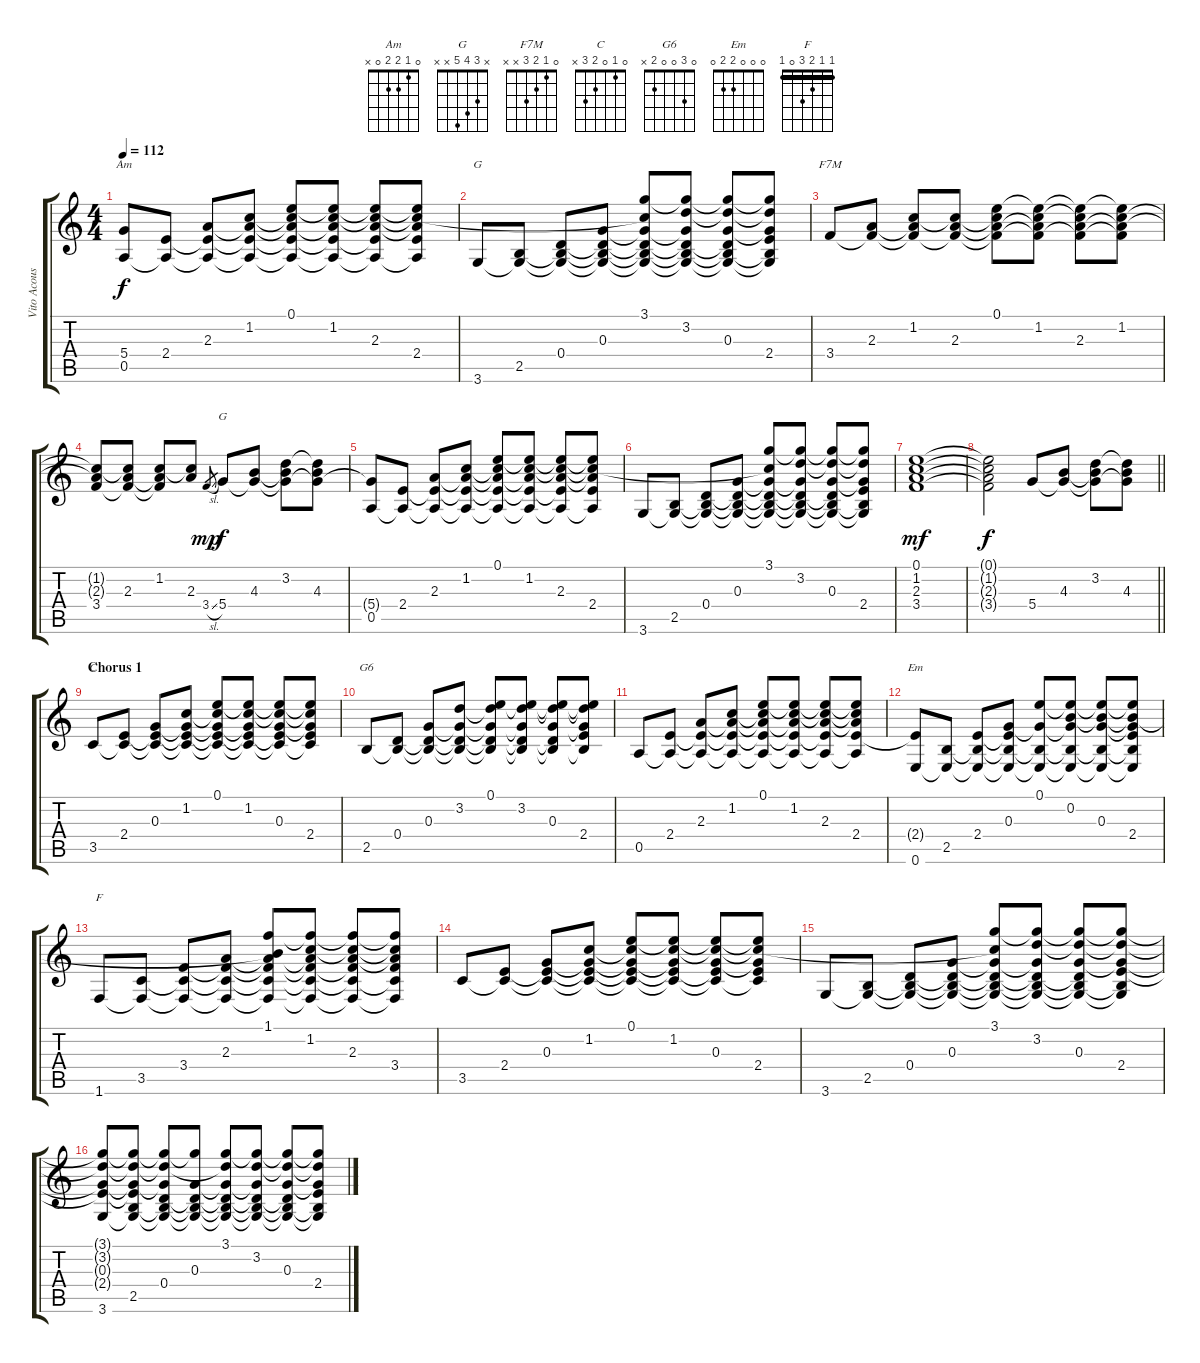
\track ("Vito Acoustic Guitar" "Vito Acous") {instrument acousticguitarsteel}
\staff {score tabs}
\tuning (E4 B3 G3 D3 A2 E2) {hide}
\chord ("Am" 0 1 2 2 0 x)
\chord ("G" 3 3 0 0 2 3) {barre 3}
\chord ("F7M" 0 1 2 3 x x)
\chord ("G" x 3 4 5 x x)
\chord ("C" 0 1 0 2 3 x)
\chord ("G6" 0 3 0 0 2 x)
\chord ("Em" 0 0 0 2 2 0)
\chord ("F" 1 1 2 3 0 1) {barre 1}
\ts (4 4)
\tempo 112
\clef g2
\ks c
(5.4{t} 0.5).8{ch "Am" dy f} (2.4 0.5{t}).8 (2.3 2.4{t} 0.5{t}).8 (1.2 2.3{t} 2.4{t} 0.5{t}).8 (0.1 1.2{t} 2.3{t} 2.4{t} 0.5{t}).8 (0.1{t} 1.2 2.3{t} 2.4{t} 0.5{t}).8 (0.1{t} 1.2{t} 2.3 2.4{t} 0.5{t}).8 (0.1{t} 1.2{t} 2.3{t} 2.4 0.5{t}).8 |
3.6.8{ch "G"} (2.5 3.6{t}).8 (0.4 2.5{t} 3.6{t}).8 (0.3 0.4{t} 2.5{t} 3.6{t}).8 (3.1 1.2{t} 0.3{t} 0.4{t} 2.5{t} 3.6{t}).8 (3.1{t} 3.2 0.3{t} 0.4{t} 2.5{t} 3.6{t}).8 (3.1{t} 3.2{t} 0.3 0.4{t} 2.5{t} 3.6{t}).8 (3.1{t} 3.2{t} 0.3{t} 2.4 2.5{t} 3.6{t}).8 |
3.4.8{ch "F7M"} (2.3 3.4{t}).8 (1.2 2.3{t} 3.4{t}).8 (1.2{t} 2.3 3.4{t}).8 (0.1 1.2{t} 2.3{t} 3.4{t}).8 (0.1{t} 1.2 2.3{t} 3.4{t}).8 (0.1{t} 1.2{t} 2.3 3.4{t}).8 (0.1{t} 1.2 2.3{t} 3.4{t}).8 |
(1.2{t} 2.3{t} 3.4).8 (1.2{t} 2.3 3.4{t}).8 (1.2 2.3{t} 3.4{t}).8 (1.2{t} 2.3).8 3.4{sl}.8{gr dy mp} 5.4.8{ch "G" dy f} (4.3 5.4{t}).8 (3.2 4.3{t} 5.4{t}).8 (3.2{t} 4.3 5.4{t}).8 |
(5.4{t} 0.5).8 (2.4 0.5{t}).8 (2.3 2.4{t} 0.5{t}).8 (1.2 2.3{t} 2.4{t} 0.5{t}).8 (0.1 1.2{t} 2.3{t} 2.4{t} 0.5{t}).8 (0.1{t} 1.2 2.3{t} 2.4{t} 0.5{t}).8 (0.1{t} 1.2{t} 2.3 2.4{t} 0.5{t}).8 (0.1{t} 1.2{t} 2.3{t} 2.4 0.5{t}).8 |
3.6.8 (2.5 3.6{t}).8 (0.4 2.5{t} 3.6{t}).8 (0.3 0.4{t} 2.5{t} 3.6{t}).8 (3.1 1.2{t} 0.3{t} 0.4{t} 2.5{t} 3.6{t}).8 (3.1{t} 3.2 0.3{t} 0.4{t} 2.5{t} 3.6{t}).8 (3.1{t} 3.2{t} 0.3 0.4{t} 2.5{t} 3.6{t}).8 (3.1{t} 3.2{t} 0.3{t} 2.4 2.5{t} 3.6{t}).8 |
(0.1 1.2 2.3 3.4).1{dy mf} |
\barLineRight lightlight
(0.1{t} 1.2{t} 2.3{t} 3.4{t}).2{dy f} 5.4.8 (4.3 5.4{t}).8 (3.2 4.3{t} 5.4{t}).8 (3.2{t} 4.3 5.4{t}).8 |
\section ("" "Chorus 1")
3.5.8{ch "C"} (2.4 3.5{t}).8 (0.3 2.4{t} 3.5{t}).8 (1.2 0.3{t} 2.4{t} 3.5{t}).8 (0.1 1.2{t} 0.3{t} 2.4{t} 3.5{t}).8 (0.1{t} 1.2 0.3{t} 2.4{t} 3.5{t}).8 (0.1{t} 1.2{t} 0.3 2.4{t} 3.5{t}).8 (0.1{t} 1.2{t} 0.3{t} 2.4 3.5{t}).8 |
2.5.8{ch "G6"} (0.4 2.5{t}).8 (0.3 0.4{t} 2.5{t}).8 (3.2 0.3{t} 0.4{t} 2.5{t}).8 (0.1 3.2{t} 0.3{t} 0.4{t} 2.5{t}).8 (0.1{t} 3.2 0.3{t} 0.4{t} 2.5{t}).8 (0.1{t} 3.2{t} 0.3 0.4{t} 2.5{t}).8 (0.1{t} 3.2{t} 0.3{t} 2.4 2.5{t}).8 |
0.5.8 (2.4 0.5{t}).8 (2.3 2.4{t} 0.5{t}).8 (1.2 2.3{t} 2.4{t} 0.5{t}).8 (0.1 1.2{t} 2.3{t} 2.4{t} 0.5{t}).8 (0.1{t} 1.2 2.3{t} 2.4{t} 0.5{t}).8 (0.1{t} 1.2{t} 2.3 2.4{t} 0.5{t}).8 (0.1{t} 1.2{t} 2.3{t} 2.4 0.5{t}).8 |
(2.4{t} 0.6).8{ch "Em"} (2.5 0.6{t}).8 (2.4 2.5{t} 0.6{t}).8 (0.3 2.4{t} 2.5{t} 0.6{t}).8 (0.1 0.3{t} 2.5{t} 0.6{t}).8 (0.1{t} 0.2 0.3{t} 2.5{t} 0.6{t}).8 (0.1{t} 0.2{t} 0.3 2.5{t} 0.6{t}).8 (0.1{t} 0.2{t} 0.3{t} 2.4 2.5{t} 0.6{t}).8 |
1.6.8{ch "F"} (3.5 1.6{t}).8 (3.4 3.5{t} 1.6{t}).8 (2.3 3.4{t} 3.5{t} 1.6{t}).8 (1.1 0.2{t} 2.3{t} 3.4{t} 3.5{t} 1.6{t}).8 (1.1{t} 1.2 2.3{t} 3.4{t} 3.5{t} 1.6{t}).8 (1.1{t} 1.2{t} 2.3 3.4{t} 3.5{t} 1.6{t}).8 (1.1{t} 1.2{t} 2.3{t} 3.4 3.5{t} 1.6{t}).8 |
3.5.8 (2.4 3.5{t}).8 (0.3 2.4{t} 3.5{t}).8 (1.2 0.3{t} 2.4{t} 3.5{t}).8 (0.1 1.2{t} 0.3{t} 2.4{t} 3.5{t}).8 (0.1{t} 1.2 0.3{t} 2.4{t} 3.5{t}).8 (0.1{t} 1.2{t} 0.3 2.4{t} 3.5{t}).8 (0.1{t} 1.2{t} 0.3{t} 2.4 3.5{t}).8 |
3.6.8 (2.5 3.6{t}).8 (0.4 2.5{t} 3.6{t}).8 (0.3 0.4{t} 2.5{t} 3.6{t}).8 (3.1 1.2{t} 0.3{t} 0.4{t} 2.5{t} 3.6{t}).8 (3.1{t} 3.2 0.3{t} 0.4{t} 2.5{t} 3.6{t}).8 (3.1{t} 3.2{t} 0.3 0.4{t} 2.5{t} 3.6{t}).8 (3.1{t} 3.2{t} 0.3{t} 2.4 2.5{t} 3.6{t}).8 |
(3.1{t} 3.2{t} 0.3{t} 2.4{t} 3.6).8 (3.1{t} 3.2{t} 0.3{t} 2.4{t} 2.5 3.6{t}).8 (3.1{t} 3.2{t} 0.3{t} 0.4 2.5{t} 3.6{t}).8 (3.1{t} 0.3 0.4{t} 2.5{t} 3.6{t}).8 (3.1 3.2{t} 0.3{t} 0.4{t} 2.5{t} 3.6{t}).8 (3.1{t} 3.2 0.3{t} 0.4{t} 2.5{t} 3.6{t}).8 (3.1{t} 3.2{t} 0.3 0.4{t} 2.5{t} 3.6{t}).8 (3.1{t} 3.2{t} 0.3{t} 2.4 2.5{t} 3.6{t}).8
